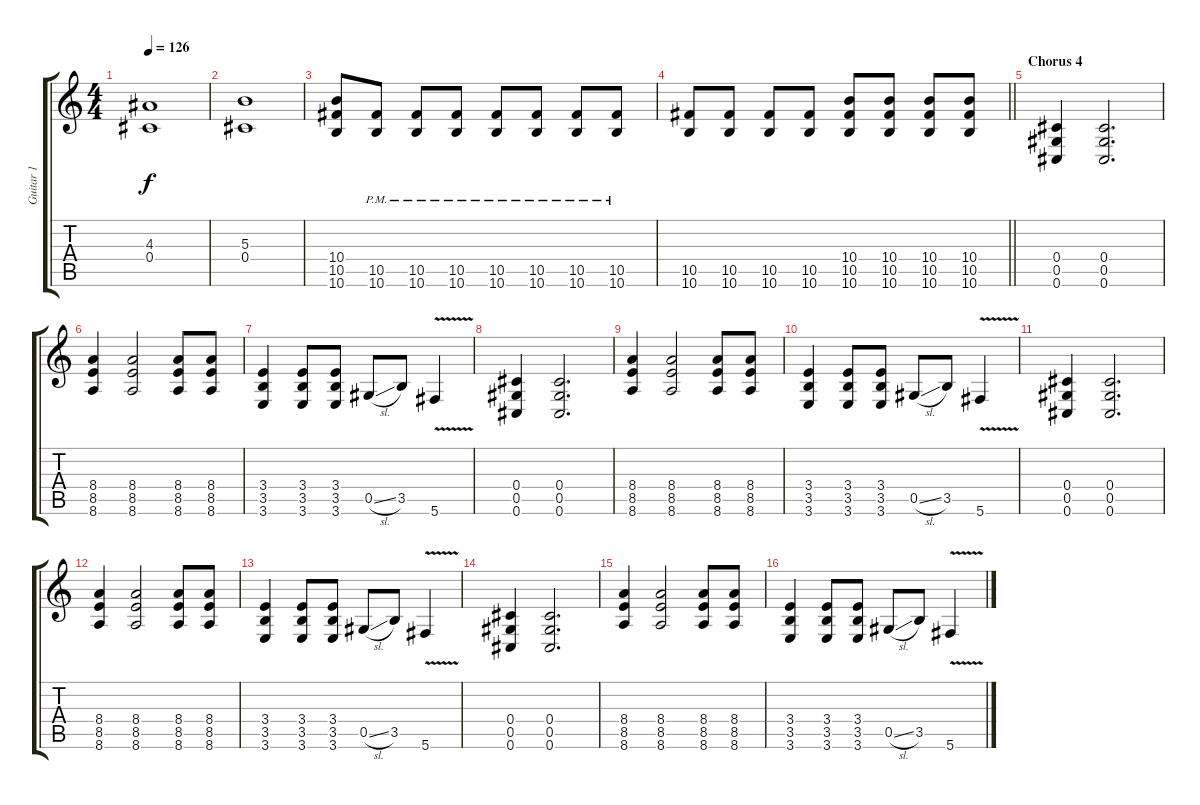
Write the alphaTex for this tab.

\track ("Guitar 1" "Guitar 1") {instrument distortionguitar}
\staff {score tabs}
\tuning (Eb4 Bb3 Gb3 Db3 Ab2 Db2) {hide}
\ts (4 4)
\tempo 126
\clef g2
\ks c
(4.3 0.4).1{dy f} |
(5.3 0.4).1 |
(10.4 10.5 10.6).8 (10.5{pm} 10.6{pm}).8 (10.5{pm} 10.6{pm}).8 (10.5{pm} 10.6{pm}).8 (10.5{pm} 10.6{pm}).8 (10.5{pm} 10.6{pm}).8 (10.5{pm} 10.6{pm}).8 (10.5{pm} 10.6{pm}).8 |
\barLineRight lightlight
(10.5 10.6).8 (10.5 10.6).8 (10.5 10.6).8 (10.5 10.6).8 (10.4 10.5 10.6).8 (10.4 10.5 10.6).8 (10.4 10.5 10.6).8 (10.4 10.5 10.6).8 |
\section ("" "Chorus 4")
(0.4 0.5 0.6).4 (0.4 0.5 0.6).2{d} |
(8.4 8.5 8.6).4 (8.4 8.5 8.6).2 (8.4 8.5 8.6).8 (8.4 8.5 8.6).8 |
(3.4 3.5 3.6).4 (3.4 3.5 3.6).8 (3.4 3.5 3.6).8 0.5{sl}.8 3.5.8 5.6{v}.4 |
(0.4 0.5 0.6).4 (0.4 0.5 0.6).2{d} |
(8.4 8.5 8.6).4 (8.4 8.5 8.6).2 (8.4 8.5 8.6).8 (8.4 8.5 8.6).8 |
(3.4 3.5 3.6).4 (3.4 3.5 3.6).8 (3.4 3.5 3.6).8 0.5{sl}.8 3.5.8 5.6{v}.4 |
(0.4 0.5 0.6).4 (0.4 0.5 0.6).2{d} |
(8.4 8.5 8.6).4 (8.4 8.5 8.6).2 (8.4 8.5 8.6).8 (8.4 8.5 8.6).8 |
(3.4 3.5 3.6).4 (3.4 3.5 3.6).8 (3.4 3.5 3.6).8 0.5{sl}.8 3.5.8 5.6{v}.4 |
(0.4 0.5 0.6).4 (0.4 0.5 0.6).2{d} |
(8.4 8.5 8.6).4 (8.4 8.5 8.6).2 (8.4 8.5 8.6).8 (8.4 8.5 8.6).8 |
(3.4 3.5 3.6).4 (3.4 3.5 3.6).8 (3.4 3.5 3.6).8 0.5{sl}.8 3.5.8 5.6{v}.4
